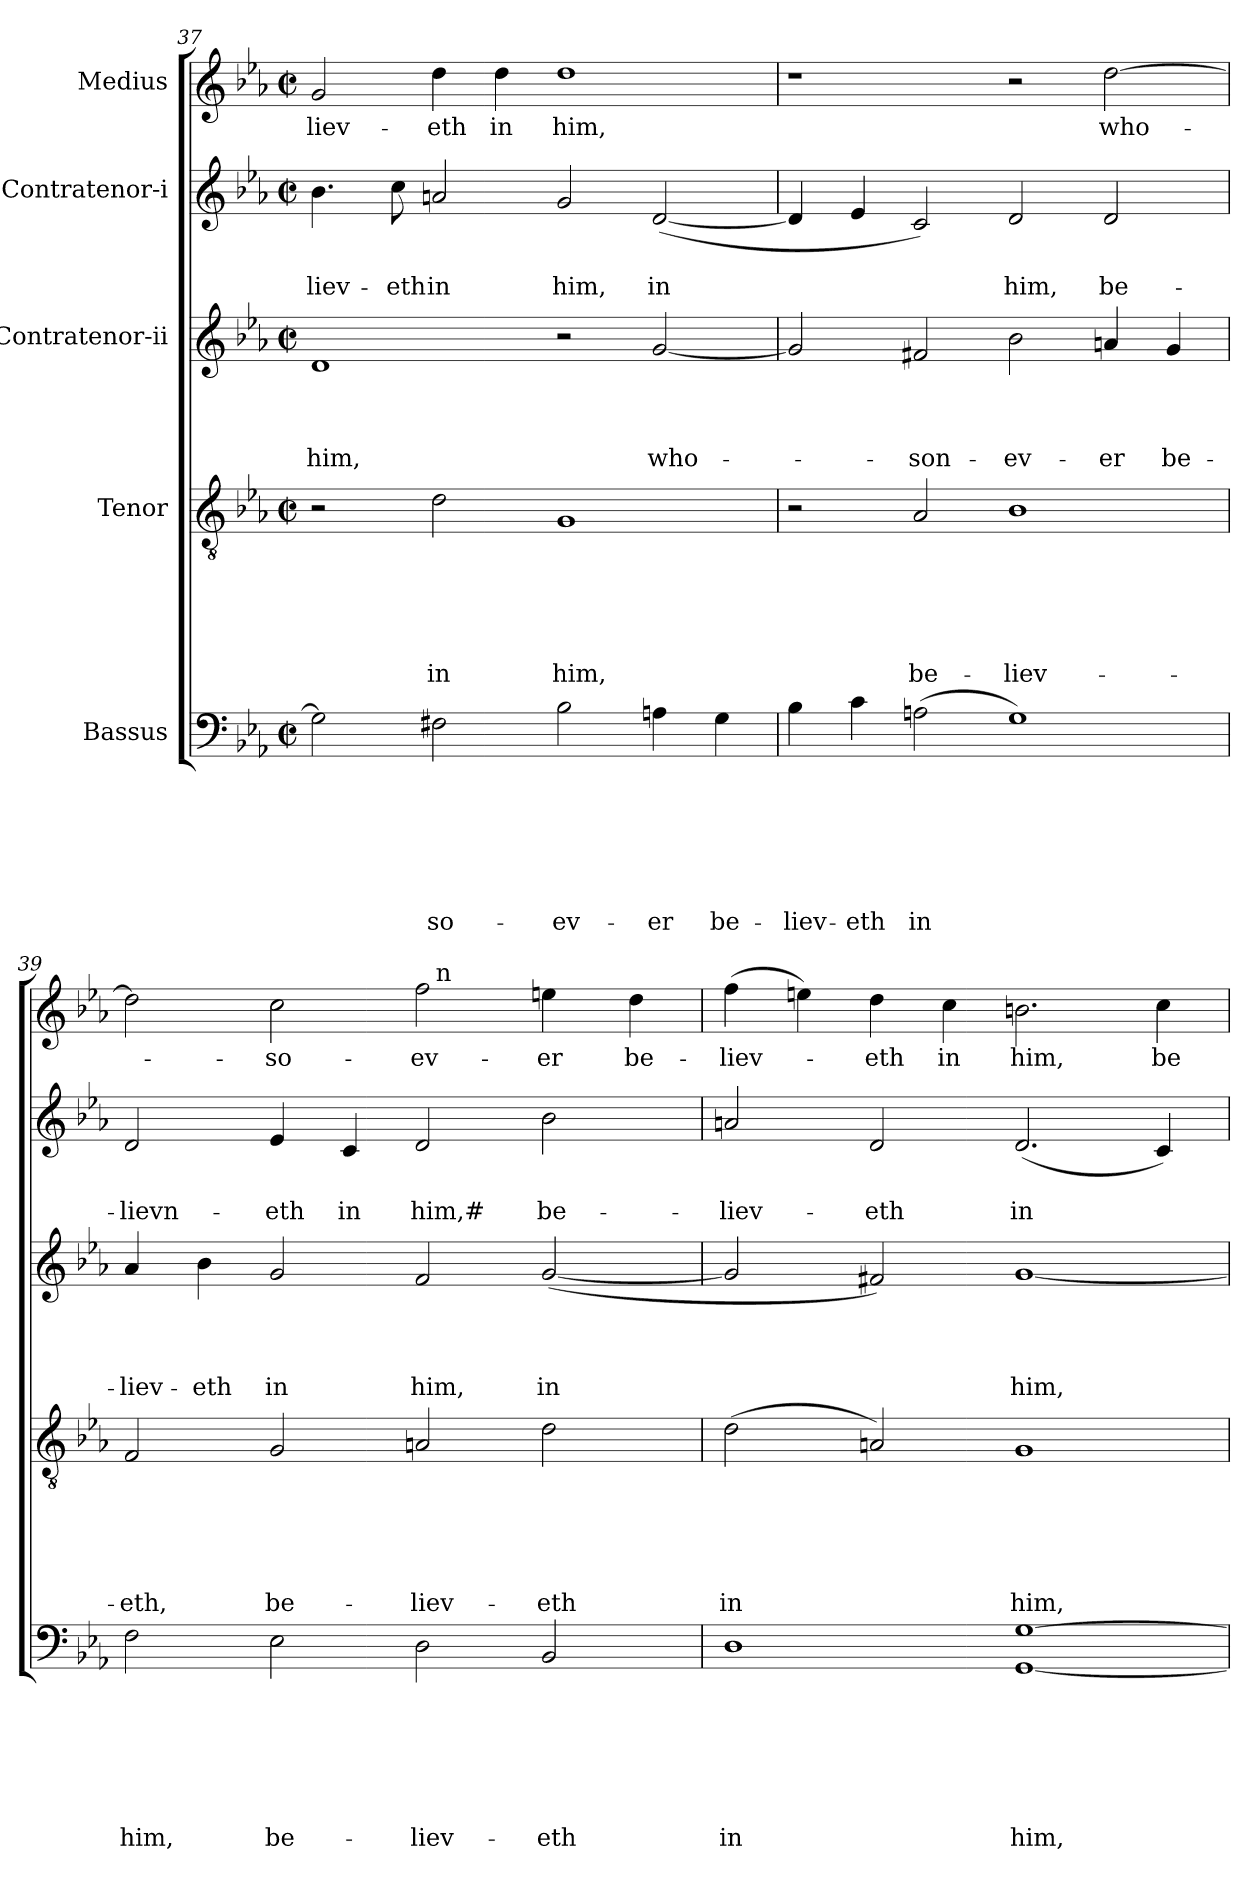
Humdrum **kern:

**kern	**text	**text	**text	**text	**text	**text	**text	**kern	**text	**text	**text	**text	**text	**text	**kern	**text	**text	**text	**text	**kern	**text	**text	**kern	**text
*part5	*part5	*part5	*part5	*part5	*part5	*part5	*part5	*part4	*part4	*part4	*part4	*part4	*part4	*part4	*part3	*part3	*part3	*part3	*part3	*part2	*part2	*part2	*part1	*part1
*staff5	*staff5	*staff5	*staff5	*staff5	*staff5	*staff5	*staff5	*staff4	*staff4	*staff4	*staff4	*staff4	*staff4	*staff4	*staff3	*staff3	*staff3	*staff3	*staff3	*staff2	*staff2	*staff2	*staff1	*staff1
*I"Bassus	*	*	*	*	*	*	*	*I"Tenor	*	*	*	*	*	*	*I"Contratenor-ii	*	*	*	*	*I"Contratenor-i	*	*	*I"Medius	*
!!LO:LB:g=z
*clefF4	*	*	*	*	*	*	*	*clefGv2	*	*	*	*	*	*	*clefG2	*	*	*	*	*clefG2	*	*	*clefG2	*
*k[b-e-a-]	*	*	*	*	*	*	*	*k[b-e-a-]	*	*	*	*	*	*	*k[b-e-a-]	*	*	*	*	*k[b-e-a-]	*	*	*k[b-e-a-]	*
*E-:	*	*	*	*	*	*	*	*E-:	*	*	*	*	*	*	*E-:	*	*	*	*	*E-:	*	*	*E-:	*
*M2/2	*	*	*	*	*	*	*	*M2/2	*	*	*	*	*	*	*M2/2	*	*	*	*	*M2/2	*	*	*M2/2	*
*met(c|)	*	*	*	*	*	*	*	*met(c|)	*	*	*	*	*	*	*met(c|)	*	*	*	*	*met(c|)	*	*	*met(c|)	*
=37	=37	=37	=37	=37	=37	=37	=37	=37	=37	=37	=37	=37	=37	=37	=37	=37	=37	=37	=37	=37	=37	=37	=37	=37
!	!	!	!	!	!	!	!	!	!	!	!	!	!	!	!	!	!	!	!LO:LY:b	!	!	!LO:LY:b	!	!LO:LY:b
2G\]	.	.	.	.	.	.	.	2r	.	.	.	.	.	.	1d	.	.	.	him,	4.b-\	.	-liev-	2g/	-liev-
!	!	!	!	!	!	!	!	!	!	!	!	!	!	!	!	!	!	!	!	!	!	!LO:LY:b:rj	!	!
.	.	.	.	.	.	.	.	.	.	.	.	.	.	.	.	.	.	.	.	8cc\	.	-eth	.	.
!	!	!	!	!	!	!	!LO:LY:b	!	!	!	!	!	!	!LO:LY:b	!	!	!	!	!	!	!	!LO:LY:b	!	!LO:LY:b
2F#X\	.	.	.	.	.	.	-so-	2d\	.	.	.	.	.	in	.	.	.	.	.	2an/	.	in	4dd\	-eth
!	!	!	!	!	!	!	!	!	!	!	!	!	!	!	!	!	!	!	!	!	!	!	!	!LO:LY:b
.	.	.	.	.	.	.	.	.	.	.	.	.	.	.	.	.	.	.	.	.	.	.	4dd\	in
!	!	!	!	!	!	!	!LO:LY:b	!	!	!	!	!	!	!LO:LY:b	!	!	!	!	!	!	!	!LO:LY:b	!	!LO:LY:b
2B-\	.	.	.	.	.	.	-ev-	1G	.	.	.	.	.	him,	2r	.	.	.	.	2g/	.	him,	1dd	him,
!	!	!	!	!	!	!	!LO:LY:b	!	!	!	!	!	!	!	!	!	!	!	!LO:LY:b	!	!	!LO:LY:b	!	!
4An\	.	.	.	.	.	.	-er	.	.	.	.	.	.	.	[<2g/	.	.	.	who-	(<[<2d/	.	in	.	.
!	!	!	!	!	!	!	!LO:LY:b	!	!	!	!	!	!	!	!	!	!	!	!	!	!	!	!	!
4G\	.	.	.	.	.	.	be-	.	.	.	.	.	.	.	.	.	.	.	.	.	.	.	.	.
=38	=38	=38	=38	=38	=38	=38	=38	=38	=38	=38	=38	=38	=38	=38	=38	=38	=38	=38	=38	=38	=38	=38	=38	=38
!	!	!	!	!	!	!	!LO:LY:b	!	!	!	!	!	!	!	!	!	!	!	!	!	!	!	!	!
4B-\	.	.	.	.	.	.	-liev-	2r	.	.	.	.	.	.	2g/]	.	.	.	.	4d/]	.	.	1r	.
!	!	!	!	!	!	!	!LO:LY:b:rj	!	!	!	!	!	!	!	!	!	!	!	!	!	!	!	!	!
4c\	.	.	.	.	.	.	-eth	.	.	.	.	.	.	.	.	.	.	.	.	4e-/	.	.	.	.
!	!	!	!	!	!	!	!LO:LY:b	!	!	!	!	!	!	!LO:LY:b	!	!	!	!	!LO:LY:b	!	!	!	!	!
(>2An\	.	.	.	.	.	.	in	2A-/	.	.	.	.	.	be-	2f#X/	.	.	.	-son-	2c/)	.	.	.	.
!	!	!	!	!	!	!	!	!	!	!	!	!	!	!LO:LY:b	!	!	!	!	!LO:LY:b	!	!	!LO:LY:b	!	!
1G)	.	.	.	.	.	.	.	1B-	.	.	.	.	.	-liev-	2b-\	.	.	.	-ev-	2d/	.	him,	2r	.
!	!	!	!	!	!	!	!	!	!	!	!	!	!	!	!	!	!	!	!LO:LY:b	!	!	!LO:LY:b	!	!LO:LY:b
.	.	.	.	.	.	.	.	.	.	.	.	.	.	.	4an/	.	.	.	-er	2d/	.	be-	[>2dd\	who-
!	!	!	!	!	!	!	!	!	!	!	!	!	!	!	!	!	!	!	!LO:LY:b	!	!	!	!	!
.	.	.	.	.	.	.	.	.	.	.	.	.	.	.	4g/	.	.	.	be-	.	.	.	.	.
=39	=39	=39	=39	=39	=39	=39	=39	=39	=39	=39	=39	=39	=39	=39	=39	=39	=39	=39	=39	=39	=39	=39	=39	=39
!	!	!	!	!	!	!	!LO:LY:b	!	!	!	!	!	!	!LO:LY:b	!	!	!	!	!LO:LY:b	!	!	!LO:LY:b:rj	!	!
*	*	*	*	*	*	*	*	*	*	*	*	*	*	*	*	*	*	*	*	*	*	*	*^	*
2F\	.	.	.	.	.	.	him,	2F/	.	.	.	.	.	-eth,	4a-/	.	.	.	-liev-	2d/	.	-lievn-	2dd\]	1ryy	.
!	!	!	!	!	!	!	!	!	!	!	!	!	!	!	!	!	!	!	!LO:LY:b:rj	!	!	!	!	!	!
.	.	.	.	.	.	.	.	.	.	.	.	.	.	.	4b-\	.	.	.	-eth	.	.	.	.	.	.
!	!	!	!	!	!	!	!LO:LY:b	!	!	!	!	!	!	!LO:LY:b	!	!	!	!	!LO:LY:b	!	!	!LO:LY:b	!	!	!LO:LY:b
2E-\	.	.	.	.	.	.	be-	2G/	.	.	.	.	.	be-	2g/	.	.	.	in	4e-/	.	-eth	2cc\	.	-so-
!	!	!	!	!	!	!	!	!	!	!	!	!	!	!	!	!	!	!	!	!	!	!LO:LY:b	!	!	!
.	.	.	.	.	.	.	.	.	.	.	.	.	.	.	.	.	.	.	.	4c/	.	in	.	.	.
!	!	!	!	!	!	!	!LO:LY:b	!	!	!	!	!	!	!LO:LY:b	!	!	!	!	!LO:LY:b	!	!	!LO:LY:b:rj	!	!	!LO:LY:b
2D\	.	.	.	.	.	.	-liev-	2An/	.	.	.	.	.	-liev-	2f/	.	.	.	him,	2d/	.	him,#	2ff\	32ryy	-ev-
!	!	!	!	!	!	!	!	!	!	!	!	!	!	!	!	!	!	!	!	!	!	!	!	!LO:TX:a:t=n	!
.	.	.	.	.	.	.	.	.	.	.	.	.	.	.	.	.	.	.	.	.	.	.	.	2ryy	.
!	!	!	!	!	!	!	!LO:LY:b	!	!	!	!	!	!	!LO:LY:b	!	!	!	!	!LO:LY:b	!	!	!LO:LY:b	!	!	!LO:LY:b
2BB-/	.	.	.	.	.	.	-eth	2d\	.	.	.	.	.	-eth	(<[<2g/	.	.	.	in	2b-\	.	be-	4een\	.	-er
.	.	.	.	.	.	.	.	.	.	.	.	.	.	.	.	.	.	.	.	.	.	.	.	4...ryy	.
!	!	!	!	!	!	!	!	!	!	!	!	!	!	!	!	!	!	!	!	!	!	!	!	!	!LO:LY:b
.	.	.	.	.	.	.	.	.	.	.	.	.	.	.	.	.	.	.	.	.	.	.	4dd\	.	be-
=40	=40	=40	=40	=40	=40	=40	=40	=40	=40	=40	=40	=40	=40	=40	=40	=40	=40	=40	=40	=40	=40	=40	=40	=40	=40
!	!	!	!	!	!	!	!LO:LY:b	!	!	!	!	!	!	!LO:LY:b	!	!	!	!	!	!	!	!LO:LY:b	!	!	!LO:LY:b
*	*	*	*	*	*	*	*	*	*	*	*	*	*	*	*	*	*	*	*	*	*	*	*v	*v	*
1D	.	.	.	.	.	.	in	(>2d\	.	.	.	.	.	in	2g/]	.	.	.	.	2an/	.	-liev-	(>4ff\	-liev-
.	.	.	.	.	.	.	.	.	.	.	.	.	.	.	.	.	.	.	.	.	.	.	4een\)	.
!	!	!	!	!	!	!	!	!	!	!	!	!	!	!	!	!	!	!	!	!	!	!LO:LY:b	!	!LO:LY:b
.	.	.	.	.	.	.	.	2An/)	.	.	.	.	.	.	2f#X/)	.	.	.	.	2d/	.	-eth	4dd\	-eth
!	!	!	!	!	!	!	!	!	!	!	!	!	!	!	!	!	!	!	!	!	!	!	!	!LO:LY:b
.	.	.	.	.	.	.	.	.	.	.	.	.	.	.	.	.	.	.	.	.	.	.	4cc\	in
!	!	!	!	!	!	!	!LO:LY:b	!	!	!	!	!	!	!LO:LY:b	!	!	!	!	!LO:LY:b	!	!	!LO:LY:b	!	!LO:LY:b
[>1GG [>1G	.	.	.	.	.	.	him,	1G	.	.	.	.	.	him,	[>1g	.	.	.	him,	(<2.d/	.	in	2.bn\	him,
!	!	!	!	!	!	!	!	!	!	!	!	!	!	!	!	!	!	!	!	!	!	!	!	!LO:LY:b
.	.	.	.	.	.	.	.	.	.	.	.	.	.	.	.	.	.	.	.	4c/)	.	.	4cc\	be-
=	=	=	=	=	=	=	=	=	=	=	=	=	=	=	=	=	=	=	=	=	=	=	=	=
*-	*-	*-	*-	*-	*-	*-	*-	*-	*-	*-	*-	*-	*-	*-	*-	*-	*-	*-	*-	*-	*-	*-	*-	*-
